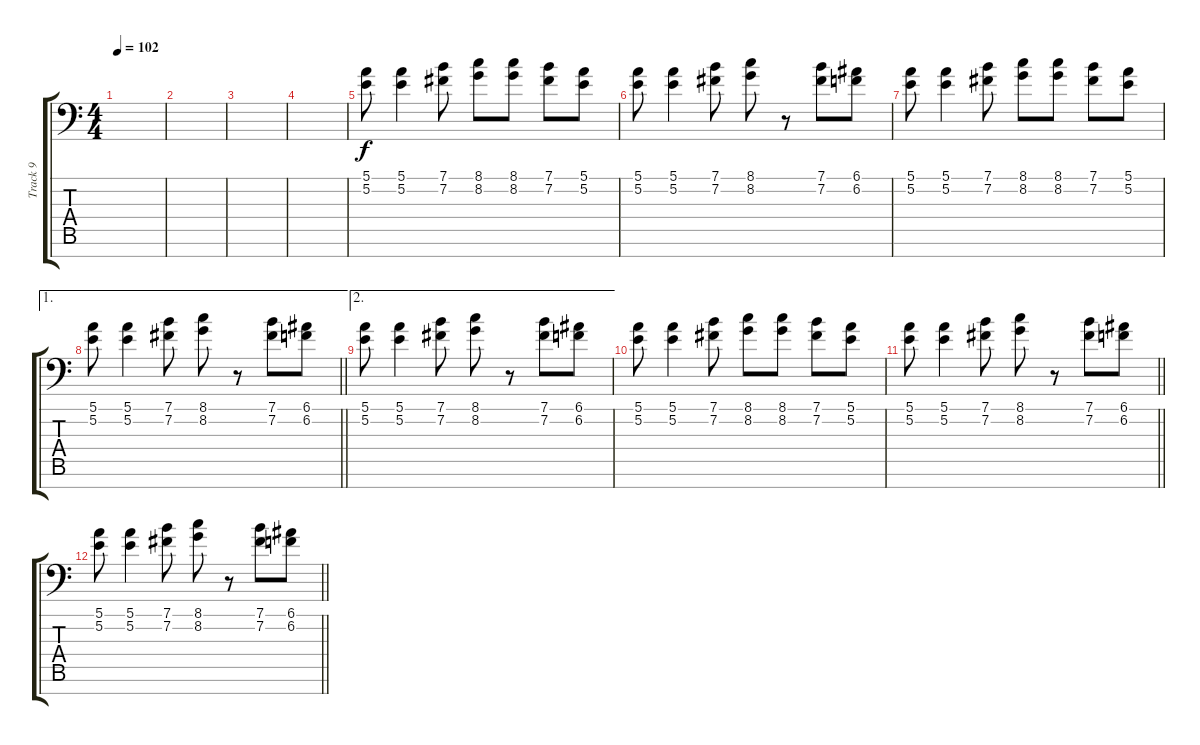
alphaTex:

\track ("Track 9" "Track 9") {instrument lead8bassandlead}
\staff {score tabs}
\tuning (E4 B3 G3 D3 A2 E2 C-1) {hide}
\ts (4 4)
\tempo 102
\clef f4
\ks c
|
|
|
|
(5.1 5.2).8 (5.1 5.2).4 (7.1 7.2).8 (8.1 8.2).8 (8.1 8.2).8 (7.1 7.2).8 (5.1 5.2).8 |
(5.1 5.2).8 (5.1 5.2).4 (7.1 7.2).8 (8.1 8.2).8 r.8 (7.1 7.2).8 (6.1 6.2).8 |
(5.1 5.2).8 (5.1 5.2).4 (7.1 7.2).8 (8.1 8.2).8 (8.1 8.2).8 (7.1 7.2).8 (5.1 5.2).8 |
\ae 1
\barLineRight lightlight
(5.1 5.2).8 (5.1 5.2).4 (7.1 7.2).8 (8.1 8.2).8 r.8 (7.1 7.2).8 (6.1 6.2).8 |
\ae 2
\section ("" " ")
(5.1 5.2).8 (5.1 5.2).4 (7.1 7.2).8 (8.1 8.2).8 r.8 (7.1 7.2).8 (6.1 6.2).8 |
(5.1 5.2).8 (5.1 5.2).4 (7.1 7.2).8 (8.1 8.2).8 (8.1 8.2).8 (7.1 7.2).8 (5.1 5.2).8 |
\barLineRight lightlight
(5.1 5.2).8 (5.1 5.2).4 (7.1 7.2).8 (8.1 8.2).8 r.8 (7.1 7.2).8 (6.1 6.2).8 |
\barLineRight lightlight
(5.1 5.2).8 (5.1 5.2).4 (7.1 7.2).8 (8.1 8.2).8 r.8 (7.1 7.2).8 (6.1 6.2).8
